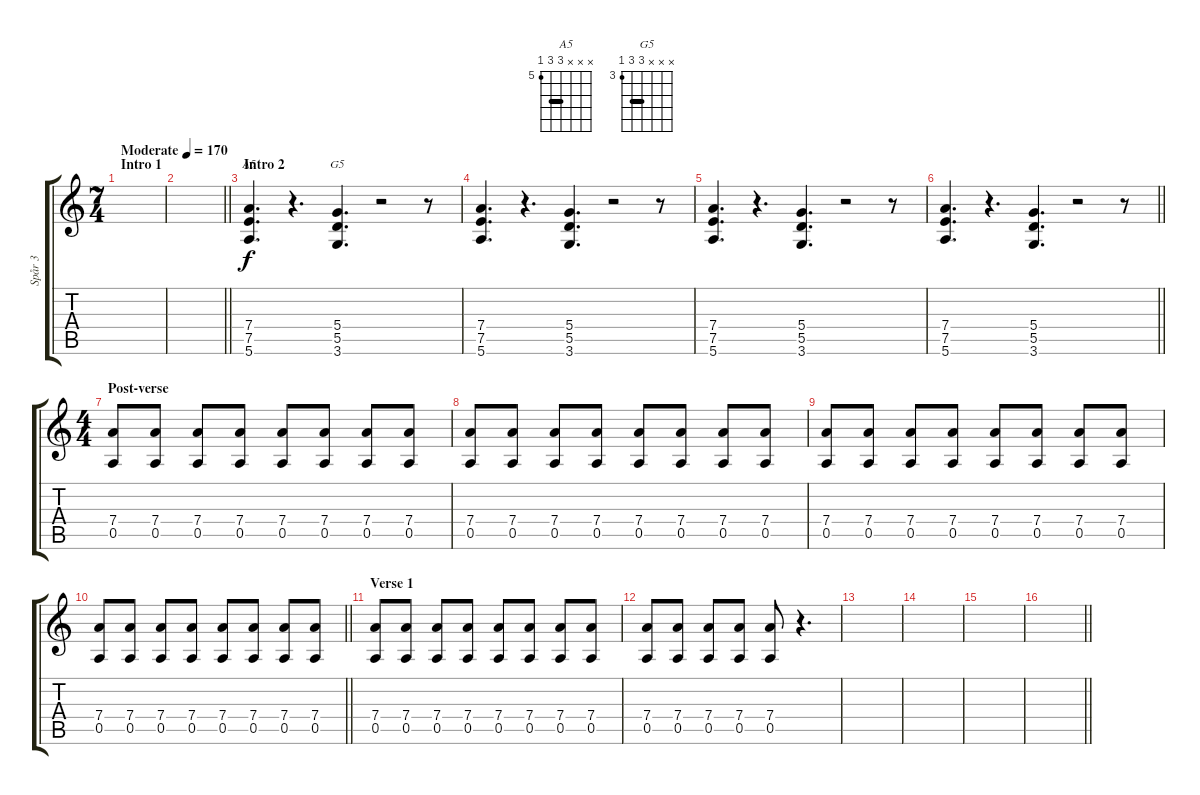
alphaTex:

\track ("Spår 3" "Spår 3") {instrument overdrivenguitar}
\staff {score tabs}
\tuning (E4 B3 G3 D3 A2 E2) {hide}
\chord ("A5" x x x 7 7 5) {firstfret 5 barre 7}
\chord ("G5" x x x 5 5 3) {firstfret 3 barre 5}
\ts (7 4)
\section ("" "Intro 1")
\tempo (170 "Moderate")
\clef g2
\ks c
|
\barLineRight lightlight
|
\section ("" "Intro 2")
(7.4 7.5 5.6).4{d ch "A5"} r.4{d} (5.4 5.5 3.6).4{d ch "G5"} r.2 r.8 |
(7.4 7.5 5.6).4{d} r.4{d} (5.4 5.5 3.6).4{d} r.2 r.8 |
(7.4 7.5 5.6).4{d} r.4{d} (5.4 5.5 3.6).4{d} r.2 r.8 |
\barLineRight lightlight
(7.4 7.5 5.6).4{d} r.4{d} (5.4 5.5 3.6).4{d} r.2 r.8 |
\ts (4 4)
\section ("" "Post-verse")
(7.4 0.5).8 (7.4 0.5).8 (7.4 0.5).8 (7.4 0.5).8 (7.4 0.5).8 (7.4 0.5).8 (7.4 0.5).8 (7.4 0.5).8 |
(7.4 0.5).8 (7.4 0.5).8 (7.4 0.5).8 (7.4 0.5).8 (7.4 0.5).8 (7.4 0.5).8 (7.4 0.5).8 (7.4 0.5).8 |
(7.4 0.5).8 (7.4 0.5).8 (7.4 0.5).8 (7.4 0.5).8 (7.4 0.5).8 (7.4 0.5).8 (7.4 0.5).8 (7.4 0.5).8 |
\barLineRight lightlight
(7.4 0.5).8 (7.4 0.5).8 (7.4 0.5).8 (7.4 0.5).8 (7.4 0.5).8 (7.4 0.5).8 (7.4 0.5).8 (7.4 0.5).8 |
\section ("" "Verse 1")
(7.4 0.5).8 (7.4 0.5).8 (7.4 0.5).8 (7.4 0.5).8 (7.4 0.5).8 (7.4 0.5).8 (7.4 0.5).8 (7.4 0.5).8 |
(7.4 0.5).8 (7.4 0.5).8 (7.4 0.5).8 (7.4 0.5).8 (7.4 0.5).8 r.4{d} |
|
|
|
\barLineRight lightlight
